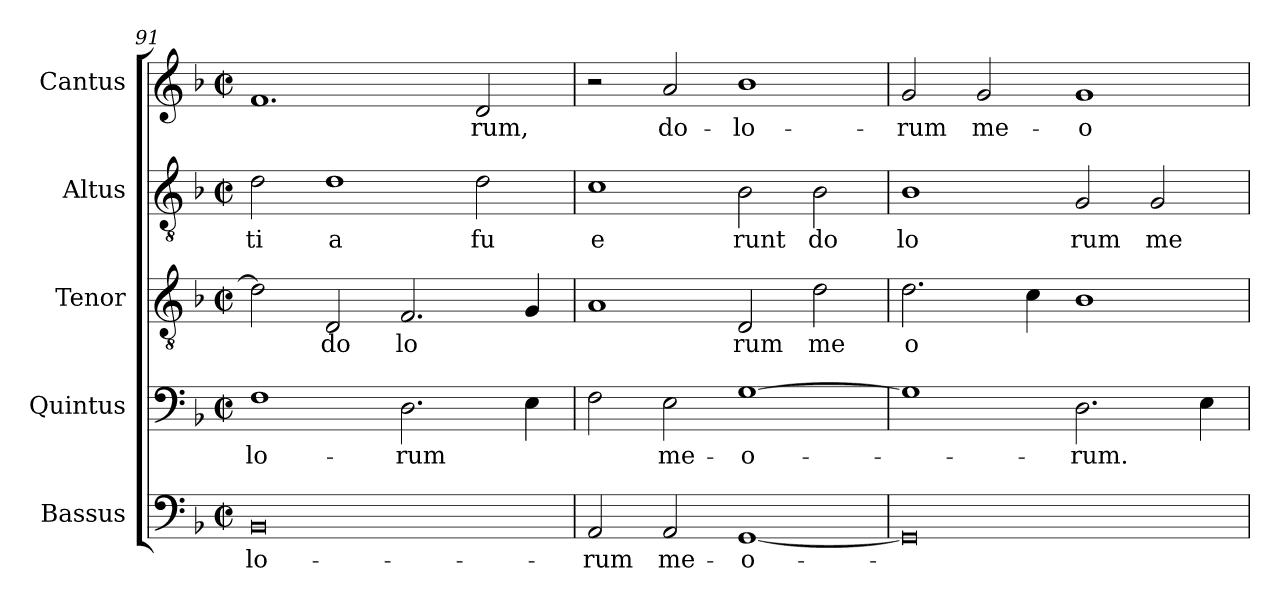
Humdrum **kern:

**kern	**text	**kern	**text	**kern	**text	**kern	**text	**kern	**text
*part5	*part5	*part4	*part4	*part3	*part3	*part2	*part2	*part1	*part1
*staff5	*staff5	*staff4	*staff4	*staff3	*staff3	*staff2	*staff2	*staff1	*staff1
*I"Bassus	*	*I"Quintus	*	*I"Tenor	*	*I"Altus	*	*I"Cantus	*
*clefF4	*	*clefF4	*	*clefGv2	*	*clefGv2	*	*clefG2	*
*k[b-]	*	*k[b-]	*	*k[b-]	*	*k[b-]	*	*k[b-]	*
*F:	*	*F:	*	*F:	*	*F:	*	*F:	*
*M2/2	*	*M2/2	*	*M2/2	*	*M2/2	*	*M2/2	*
*met(c|)	*	*met(c|)	*	*met(c|)	*	*met(c|)	*	*met(c|)	*
=91	=91	=91	=91	=91	=91	=91	=91	=91	=91
!	!LO:LY:b:cj	!	!LO:LY:b:cj	!	!	!	!LO:LY:b:cj	!	!
0BB-	-lo-	1F	-lo-	2d\]	.	2d\	ti	1.f	.
!	!	!	!	!	!LO:LY:b:cj	!	!LO:LY:b:cj	!	!
.	.	.	.	2D/	do	1d	a	.	.
!	!	!	!LO:LY:b	!	!LO:LY:b:cj	!	!	!	!
.	.	2.D\	-rum	2.F/	lo	.	.	.	.
!	!	!	!	!	!	!	!LO:LY:b:cj	!	!LO:LY:b:cj
.	.	.	.	.	.	2d\	fu	2d/	-rum,
.	.	4E\	.	4G/	.	.	.	.	.
=92	=92	=92	=92	=92	=92	=92	=92	=92	=92
!	!LO:LY:b:cj	!	!	!	!	!	!LO:LY:b:cj	!	!
2AA/	-rum	2F\	.	1A	.	1c	e	2r	.
!	!LO:LY:b:cj	!	!LO:LY:b:cj	!	!	!	!	!	!LO:LY:b:cj
2AA/	me-	2E\	me-	.	.	.	.	2a/	do-
!	!LO:LY:b:rj	!	!LO:LY:b:rj	!	!LO:LY:b:cj	!	!LO:LY:b:cj	!	!LO:LY:b:cj
[<1GG	-o-	[>1G	-o-	2D/	rum	2B-\	runt	1b-	-lo-
!	!	!	!	!	!LO:LY:b:cj	!	!LO:LY:b:cj	!	!
.	.	.	.	2d\	me	2B-\	do	.	.
=93	=93	=93	=93	=93	=93	=93	=93	=93	=93
!	!	!	!	!	!LO:LY:b:cj	!	!LO:LY:b:cj	!	!LO:LY:b:cj
0GG]	.	1G]	.	2.d\	o	1B-	lo	2g/	-rum
!	!	!	!	!	!	!	!	!	!LO:LY:b:cj
.	.	.	.	.	.	.	.	2g/	me-
.	.	.	.	4c\	.	.	.	.	.
!	!	!	!LO:LY:b	!	!	!	!LO:LY:b:cj	!	!LO:LY:b:cj
.	.	2.D\	-rum.	1B-	.	2G/	rum	1g	-o-
!	!	!	!	!	!	!	!LO:LY:b:cj	!	!
.	.	.	.	.	.	2G/	me	.	.
.	.	4E\	.	.	.	.	.	.	.
=	=	=	=	=	=	=	=	=	=
*-	*-	*-	*-	*-	*-	*-	*-	*-	*-
